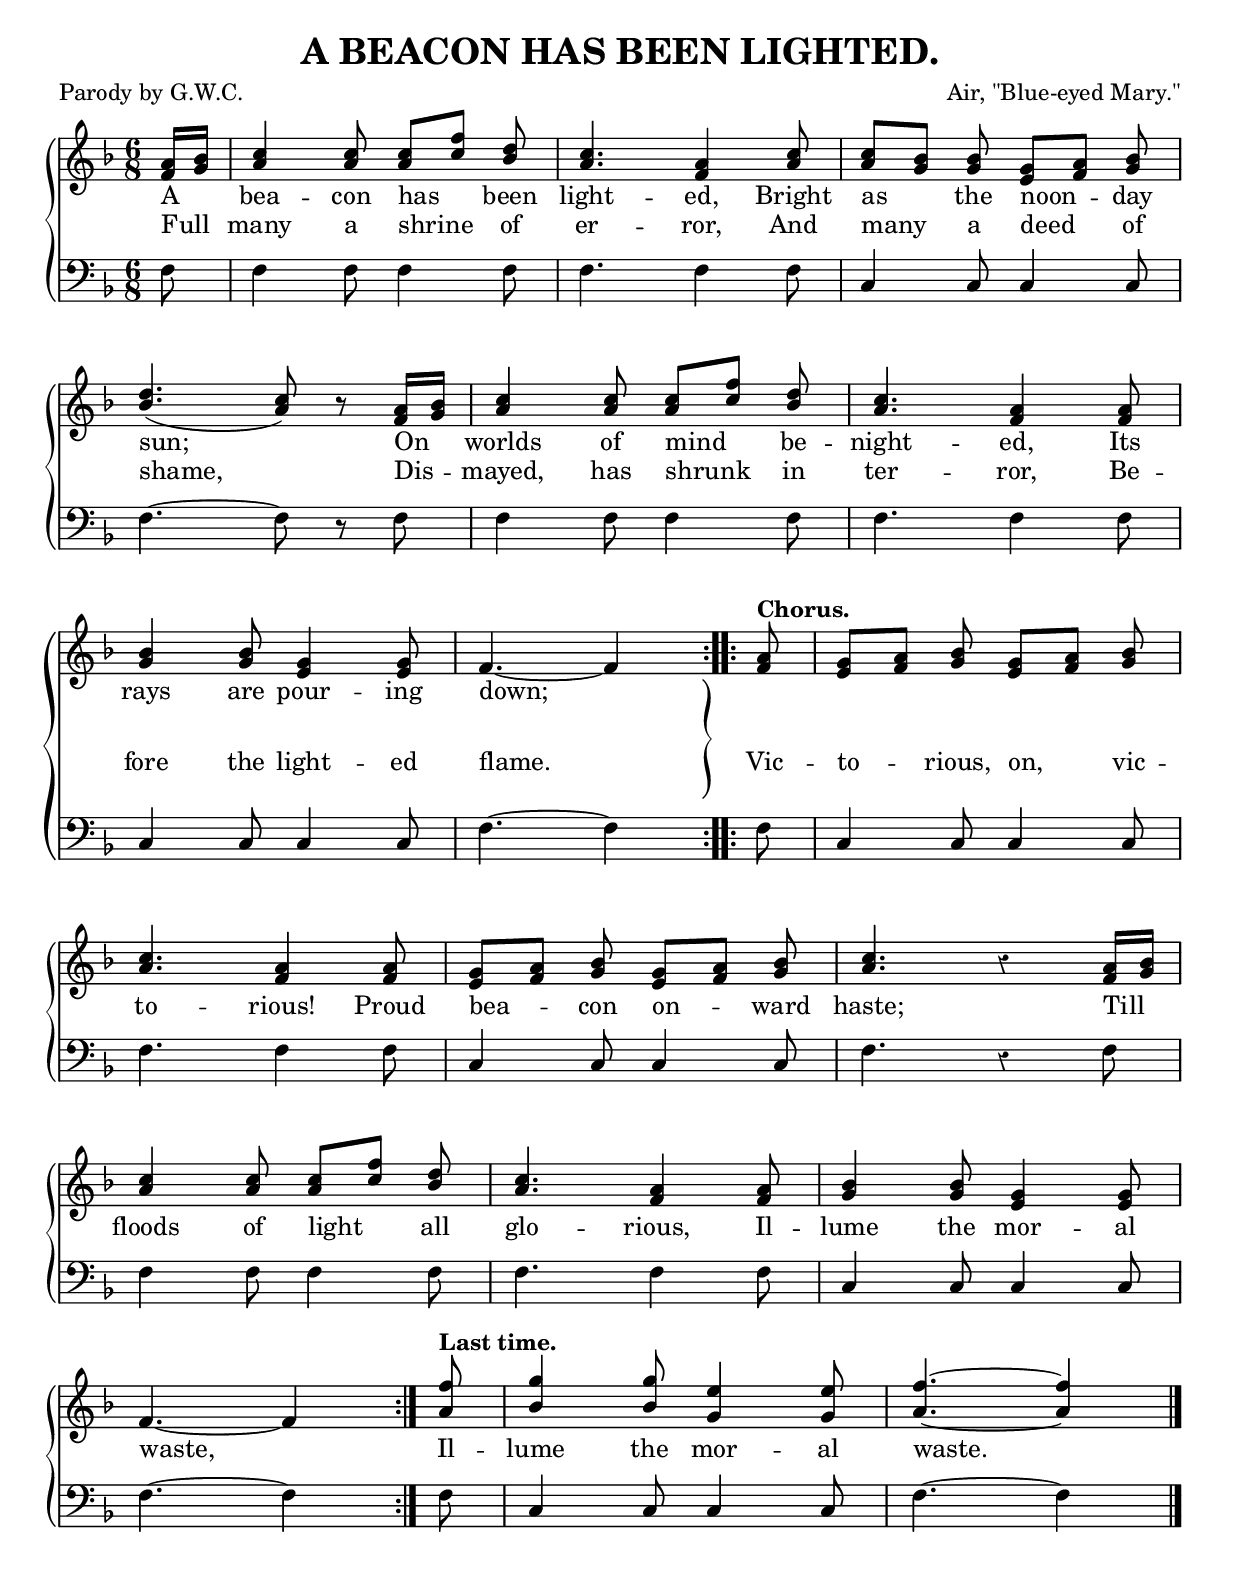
\version "2.10"
\include "english.ly"

\header {
  title = "A BEACON HAS BEEN LIGHTED."
  poet = "Parody by G.W.C."
  composer = "Air, \"Blue-eyed Mary.\""
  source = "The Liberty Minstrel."
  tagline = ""
}


leftbrace = \markup {\override #'(font-encoding . fetaBraces) \lookup #"brace140" }

rightbrace = \markup {\rotate #180 \leftbrace }

verseone = \lyricmode {
  A bea -- con has been light -- ed, Bright as the noon -- day
  sun; On worlds of mind be -- night -- ed, Its
  rays are pour -- ing down; 
}

versetwo = \lyricmode {
  Full many a shrine of er -- ror, And many a deed of
  shame, Dis -- mayed, has shrunk in ter -- ror, Be --
  fore the light -- ed flame.
  
  \once \override LyricText #'self-alignment-X = #0.6
  \markup{ \raise #3 \rightbrace  "    Vic"} -- to -- rious, on, vic --
  to -- rious! Proud bea -- con on -- ward haste; Till
  floods of light all glo -- rious, Il -- lume the mor -- al
  waste, Il -- lume the mor -- al waste.
  


}


treble = \relative c' {
  \key f \major
  \time 6/8
  \clef treble
  \autoBeamOff
  \stemUp

  \repeat volta 2 { \partial 8 <f a>16[ <g bf>] |
      <a c>4 <a c>8 <a c>[ <c f> ] <bf d> |
      <a c>4. <f a>4 <a c>8 |
      <a c>8[ <g bf>] <g bf> <e g>[ <f a>] <g bf> |
  
  \break    
  <bf d>4.( <a c>8) r <f a>16[ <g bf>] |
      <a c>4 <a c>8 <a c>[ <c f>] <bf d> |
      <a c>4. <f a>4 <f a>8 |

  \break
  <g bf>4 <g bf>8 <e g>4 <e g>8 |
      f4. ~ f4 }
      \repeat volta 2 { \override TextScript #'padding = #1.0 <f a>8^\markup{\bold "Chorus." } |
      <e g>[ <f a>] <g bf> <e g>[ <f a>] <g bf> |

  \break
  <a c>4. <f a>4 <f a>8 |
      <e g>[ <f a>] <g bf> <e g>[ <f a>] <g bf> |
      <a c>4. r4 <f a>16[ <g bf>] |
  
  \break
  <a c>4 <a c>8 <a c>[ <c f>] <bf d> |
      <a c>4. <f a>4 \override Score.VoltaBracket #'stencil = ##f  } 
          \alternative {{ <f a>8 |
                            <g bf>4 <g bf>8 <e g>4 <e g>8 |                        
			    \break    
                            f4. ~ f4 }  
			   
                        { <a f'>8^\markup{ \bold "Last time." } |
                            <bf g'>4 <bf g'>8 <g e'>4 <g e'>8 |
                            <a f'>4. ~ <a f'>4 }} \bar "|."  
}

bass = \relative c {
  \key f \major
  \time 6/8
  \clef bass
  \autoBeamOff
 
  
  \repeat volta 2 { \partial 8 f8 |
      f4 f8 f4 f8 |
      f4. f4 f8 |
      c4 c8 c4 c8 |

  f4. ~ f8 r f |
      f4 f8 f4 f8 |
      f4. f4 f8 |

  c4 c8 c4 c8 |
      f4. ~ f4    }
      \repeat volta 2 { f8 |
      c4 c8 c4 c8 |
      
  f4. f4 f8 |
      c4 c8 c4 c8 |
      f4. r4 f8 |
      
  f4 f8 f4 f8 |
      f4. f4  } 
          \alternative { {  f8 |
	                    c4 c8 c4 c8 | 
	                    f4. ~ f4 } 
			    
		       { f8 |
                         c4 c8 c4 c8 |
                         f4. ~ f4 } } \bar "|."
}



\score { 
  \new ChoirStaff \with{systemStartDelimiter = #'SystemStartBrace }	
   <<
     \new Staff = "upper"  \new Voice = "treble" { \treble }
     \new Lyrics \lyricsto "treble" { \verseone }
     \new Lyrics \lyricsto "treble" { \versetwo }
     \new Staff = "lower"  \new Voice = "bass" { \bass }
   >>
   
   
\layout {
	indent=0
	\context { \Staff \override Rest #'style = #'classical }
	\context { \Score \remove "Bar_number_engraver" }
	  } 
}


\score { 
  \new ChoirStaff \with{systemStartDelimiter = #'SystemStartBrace }	
   <<
    \new Staff = "upper"  \new Voice = "treble" { \unfoldRepeats \treble  }
    \new Staff = "lower"  \new Voice = "bass" { \unfoldRepeats \bass  }
   >>
  	  
\midi { \context { \Score tempoWholesPerMinute = #(ly:make-moment 120 4 ) }}    

}

%%Transcriber's Notes:

%%Standard volta style repeats with alternative endings are used; however, the printing of the volta brackets has been suppressed to create an effect matching the original image. 

%%A separate score block has been added to unfold the repeats and alternatives, and to generate the midi.